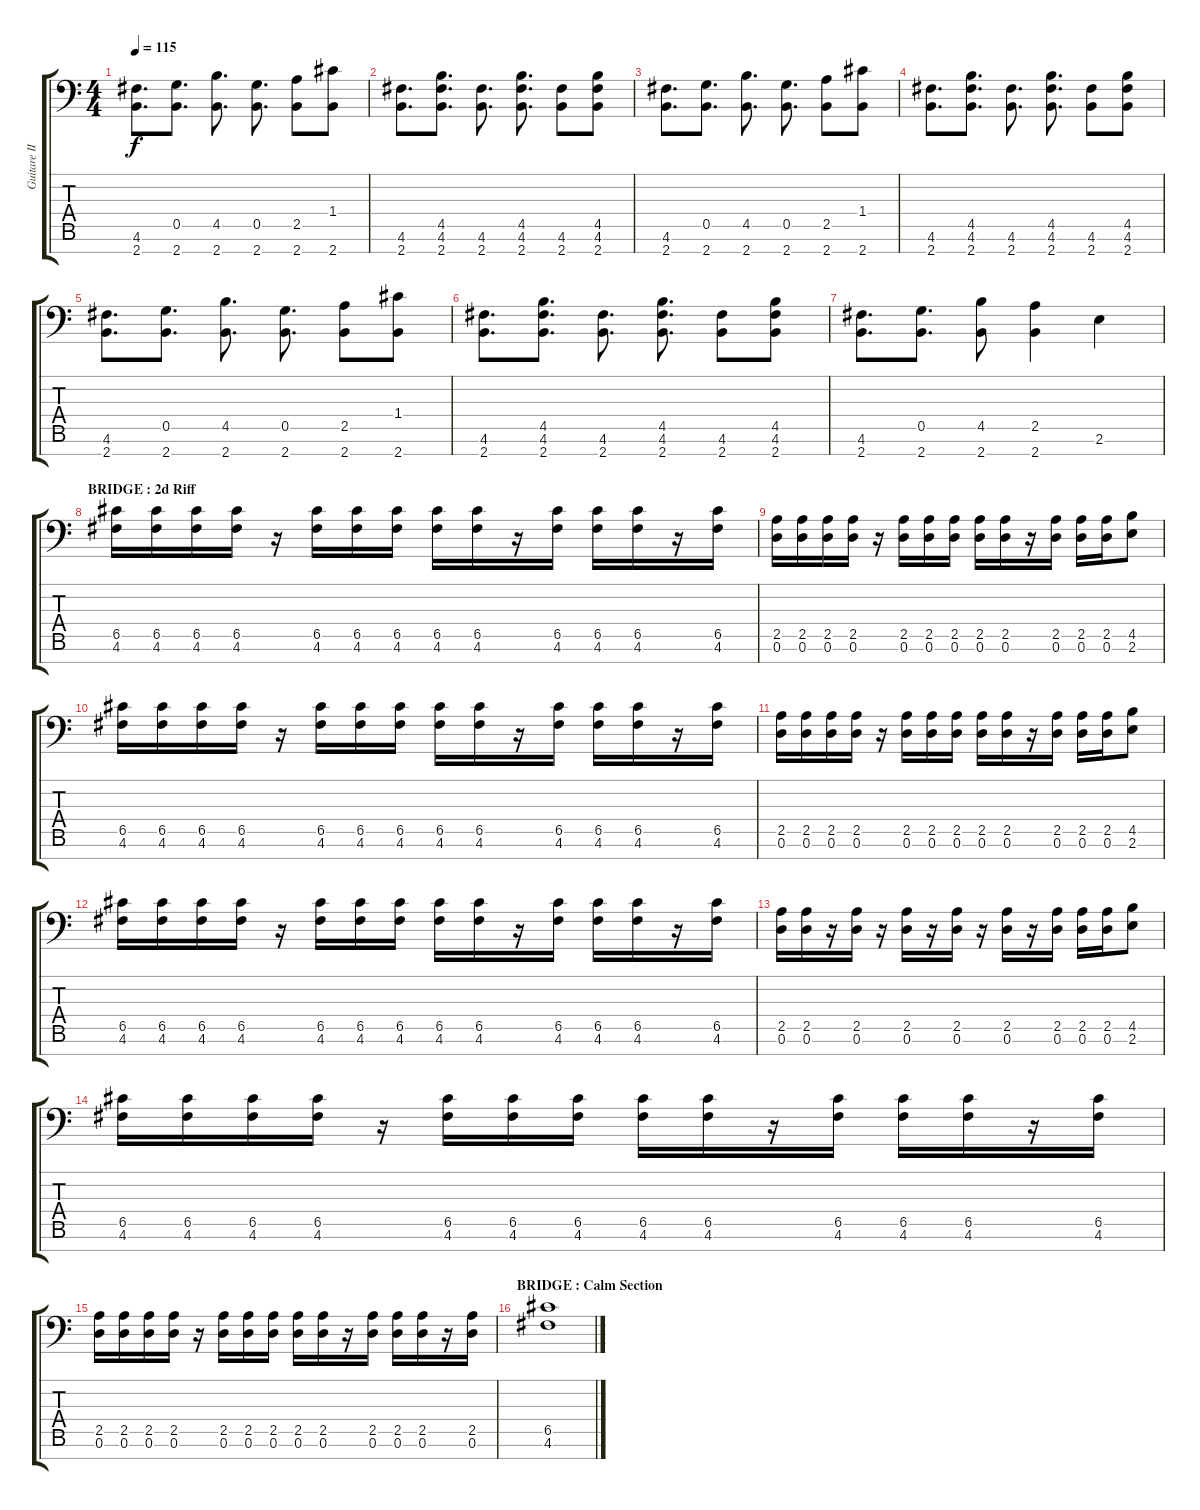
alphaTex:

\track ("Guitare II" "Guitare II") {instrument distortionguitar}
\staff {score tabs}
\tuning (D4 A3 F3 C3 G2 D2 A1) {hide}
\ts (4 4)
\tempo 115
\clef f4
\ks c
(4.6 2.7).8{d dy f} (0.5 2.7).8{d} (4.5 2.7).8{d} (0.5 2.7).8{d} (2.5 2.7).8 (1.4 2.7).8 |
(4.6 2.7).8{d} (4.5 4.6 2.7).8{d} (4.6 2.7).8{d} (4.5 4.6 2.7).8{d} (4.6 2.7).8 (4.5 4.6 2.7).8 |
(4.6 2.7).8{d} (0.5 2.7).8{d} (4.5 2.7).8{d} (0.5 2.7).8{d} (2.5 2.7).8 (1.4 2.7).8 |
(4.6 2.7).8{d} (4.5 4.6 2.7).8{d} (4.6 2.7).8{d} (4.5 4.6 2.7).8{d} (4.6 2.7).8 (4.5 4.6 2.7).8 |
(4.6 2.7).8{d} (0.5 2.7).8{d} (4.5 2.7).8{d} (0.5 2.7).8{d} (2.5 2.7).8 (1.4 2.7).8 |
(4.6 2.7).8{d} (4.5 4.6 2.7).8{d} (4.6 2.7).8{d} (4.5 4.6 2.7).8{d} (4.6 2.7).8 (4.5 4.6 2.7).8 |
(4.6 2.7).8{d} (0.5 2.7).8{d} (4.5 2.7).8 (2.5 2.7).4 2.6.4 |
\section ("" "BRIDGE : 2d Riff")
(6.5 4.6).16 (6.5 4.6).16 (6.5 4.6).16 (6.5 4.6).16 r.16 (6.5 4.6).16 (6.5 4.6).16 (6.5 4.6).16 (6.5 4.6).16 (6.5 4.6).16 r.16 (6.5 4.6).16 (6.5 4.6).16 (6.5 4.6).16 r.16 (6.5 4.6).16 |
(2.5 0.6).16 (2.5 0.6).16 (2.5 0.6).16 (2.5 0.6).16 r.16 (2.5 0.6).16 (2.5 0.6).16 (2.5 0.6).16 (2.5 0.6).16 (2.5 0.6).16 r.16 (2.5 0.6).16 (2.5 0.6).16 (2.5 0.6).16 (4.5 2.6).8 |
(6.5 4.6).16 (6.5 4.6).16 (6.5 4.6).16 (6.5 4.6).16 r.16 (6.5 4.6).16 (6.5 4.6).16 (6.5 4.6).16 (6.5 4.6).16 (6.5 4.6).16 r.16 (6.5 4.6).16 (6.5 4.6).16 (6.5 4.6).16 r.16 (6.5 4.6).16 |
(2.5 0.6).16 (2.5 0.6).16 (2.5 0.6).16 (2.5 0.6).16 r.16 (2.5 0.6).16 (2.5 0.6).16 (2.5 0.6).16 (2.5 0.6).16 (2.5 0.6).16 r.16 (2.5 0.6).16 (2.5 0.6).16 (2.5 0.6).16 (4.5 2.6).8 |
(6.5 4.6).16 (6.5 4.6).16 (6.5 4.6).16 (6.5 4.6).16 r.16 (6.5 4.6).16 (6.5 4.6).16 (6.5 4.6).16 (6.5 4.6).16 (6.5 4.6).16 r.16 (6.5 4.6).16 (6.5 4.6).16 (6.5 4.6).16 r.16 (6.5 4.6).16 |
(2.5 0.6).16 (2.5 0.6).16 r.16 (2.5 0.6).16 r.16 (2.5 0.6).16 r.16 (2.5 0.6).16 r.16 (2.5 0.6).16 r.16 (2.5 0.6).16 (2.5 0.6).16 (2.5 0.6).16 (4.5 2.6).8 |
(6.5 4.6).16 (6.5 4.6).16 (6.5 4.6).16 (6.5 4.6).16 r.16 (6.5 4.6).16 (6.5 4.6).16 (6.5 4.6).16 (6.5 4.6).16 (6.5 4.6).16 r.16 (6.5 4.6).16 (6.5 4.6).16 (6.5 4.6).16 r.16 (6.5 4.6).16 |
(2.5 0.6).16 (2.5 0.6).16 (2.5 0.6).16 (2.5 0.6).16 r.16 (2.5 0.6).16 (2.5 0.6).16 (2.5 0.6).16 (2.5 0.6).16 (2.5 0.6).16 r.16 (2.5 0.6).16 (2.5 0.6).16 (2.5 0.6).16 r.16 (2.5 0.6).16 |
\section ("" "BRIDGE : Calm Section")
(6.5 4.6).1
